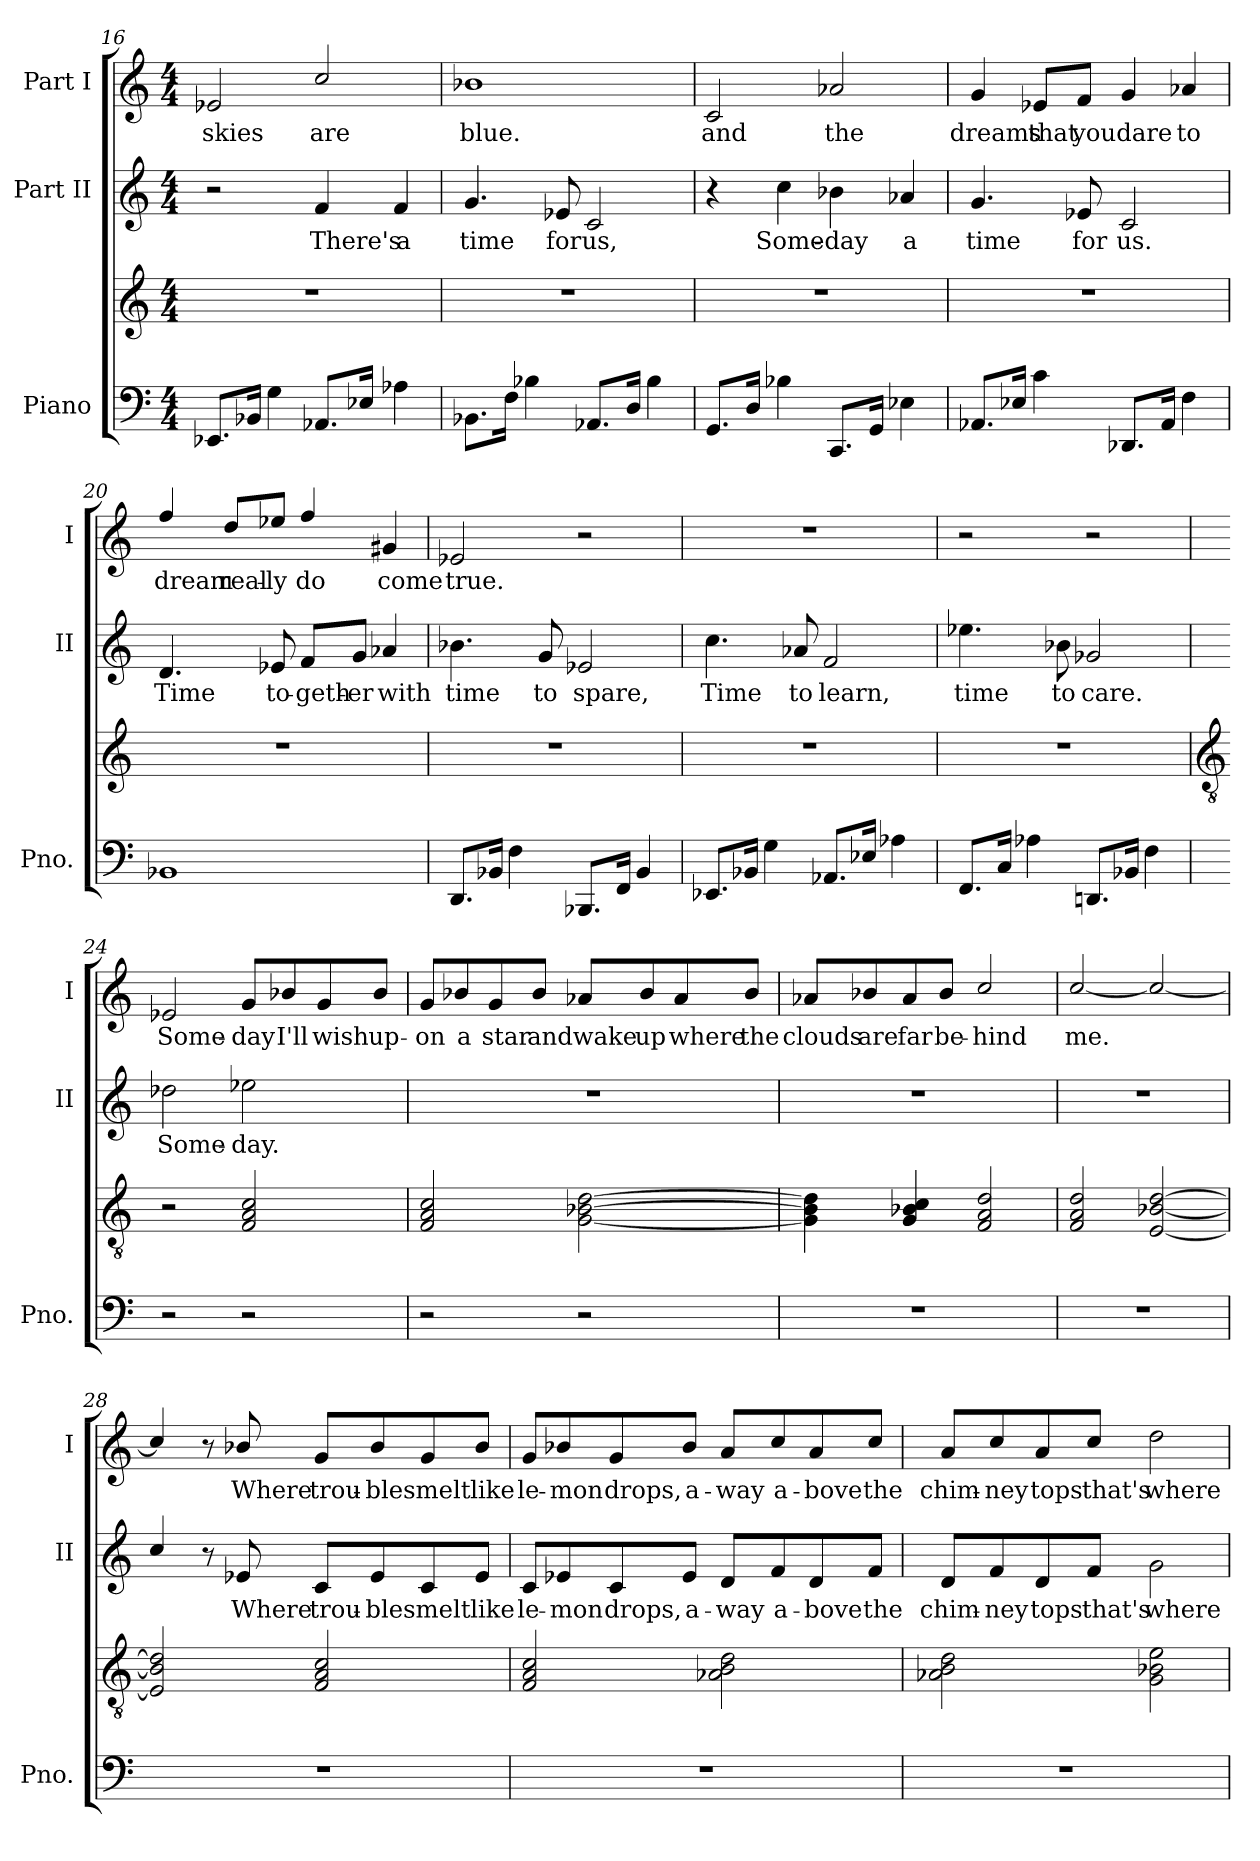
**kern	**kern	**kern	**text	**kern	**text
*part3	*part3	*part2	*part2	*part1	*part1
*staff4	*staff3	*staff2	*staff2	*staff1	*staff1
*I"Piano	*	*I"Part II	*	*I"Part I	*
*I'Pno.	*	*I'II	*	*I'I	*
*clefF4	*clefG2	*clefG2	*	*clefG2	*
*k[]	*k[]	*k[]	*	*k[]	*
*M4/4	*M4/4	*M4/4	*	*M4/4	*
=16	=16	=16	=16	=16	=16
!	!	!	!	!	!LO:LY:b
8.EE-X/L	1r	2r	.	2e-X/	skies
16BB-X/Jk	.	.	.	.	.
4G\	.	.	.	.	.
!	!	!	!LO:LY:b	!	!LO:LY:b
8.AA-X/L	.	4f/	There's	2cc/	are
16E-X/Jk	.	.	.	.	.
!	!	!	!LO:LY:b	!	!
4A-X\	.	4f/	a	.	.
=17	=17	=17	=17	=17	=17
!	!	!	!LO:LY:b	!	!LO:LY:b
8.BB-X\L	1r	4.g/	time	1b-X	blue.
16F\Jk	.	.	.	.	.
4B-X\	.	.	.	.	.
!	!	!	!LO:LY:b	!	!
.	.	8e-X/	for	.	.
!	!	!	!LO:LY:b	!	!
8.AA-X/L	.	2c/	us,	.	.
16D/Jk	.	.	.	.	.
4B-\	.	.	.	.	.
=18	=18	=18	=18	=18	=18
!	!	!	!	!	!LO:LY:b
8.GG/L	1r	4r	.	2c/	and
16D/Jk	.	.	.	.	.
!	!	!	!LO:LY:b	!	!
4B-X\	.	4cc\	Some-	.	.
!	!	!	!LO:LY:b	!	!LO:LY:b
8.CC/L	.	4b-X\	-day	2a-X/	the
16GG/Jk	.	.	.	.	.
!	!	!	!LO:LY:b	!	!
4E-X\	.	4a-X/	a	.	.
!!LO:LB:g=z
=19	=19	=19	=19	=19	=19
!	!	!	!LO:LY:b	!	!LO:LY:b
8.AA-X/L	1r	4.g/	time	4g/	dreams
16E-X/Jk	.	.	.	.	.
!	!	!	!	!	!LO:LY:b
4c\	.	.	.	8e-X/L	that
!	!	!	!LO:LY:b	!	!LO:LY:b
.	.	8e-X/	for	8f/J	you
!	!	!	!LO:LY:b	!	!LO:LY:b
8.DD-X/L	.	2c/	us.	4g/	dare
16AA-/Jk	.	.	.	.	.
!	!	!	!	!	!LO:LY:b
4F\	.	.	.	4a-X/	to
=20	=20	=20	=20	=20	=20
!	!	!	!LO:LY:b	!	!LO:LY:b
1BB-X	1r	4.d/	Time	4ff/	dream
!	!	!	!	!	!LO:LY:b
.	.	.	.	8dd/L	real-
!	!	!	!LO:LY:b	!	!LO:LY:b
.	.	8e-X/	to-	8ee-X/J	-ly
!	!	!	!LO:LY:b	!	!LO:LY:b
.	.	8f/L	-geth-	4ff/	do
!	!	!	!LO:LY:b	!	!
.	.	8g/J	-er	.	.
!	!	!	!LO:LY:b	!	!LO:LY:b
.	.	4a-X/	with	4g#X/	come
=21	=21	=21	=21	=21	=21
!	!	!	!LO:LY:b	!	!LO:LY:b
8.DD/L	1r	4.b-X\	time	2e-X/	true.
16BB-X/Jk	.	.	.	.	.
4F\	.	.	.	.	.
!	!	!	!LO:LY:b	!	!
.	.	8g/	to	.	.
!	!	!	!LO:LY:b	!	!
8.BBB-X/L	.	2e-X/	spare,	2r	.
16FF/Jk	.	.	.	.	.
4BB-/	.	.	.	.	.
!!LO:PB:g=z
=22	=22	=22	=22	=22	=22
!	!	!	!LO:LY:b	!	!
8.EE-X/L	1r	4.cc\	Time	1r	.
16BB-X/Jk	.	.	.	.	.
4G\	.	.	.	.	.
!	!	!	!LO:LY:b	!	!
.	.	8a-X/	to	.	.
!	!	!	!LO:LY:b	!	!
8.AA-X/L	.	2f/	learn,	.	.
16E-X/Jk	.	.	.	.	.
4A-X\	.	.	.	.	.
!!LO:LB:g=z
=23	=23	=23	=23	=23	=23
!	!	!	!LO:LY:b	!	!
8.FF/L	1r	4.ee-X\	time	2r	.
16C/Jk	.	.	.	.	.
4A-X\	.	.	.	.	.
!	!	!	!LO:LY:b	!	!
.	.	8b-X\	to	.	.
!	!	!	!LO:LY:b	!	!
8.DDn/L	.	2g-X/	care.	2r	.
16BB-X/Jk	.	.	.	.	.
4F\	.	.	.	.	.
=24	=24	=24	=24	=24	=24
*	*clefGv2	*	*	*	*
!	!	!	!LO:LY:b	!	!LO:LY:b
2r	2r	2dd-X\	Some-	2e-X/	Some-
!	!	!	!LO:LY:b	!	!LO:LY:b
2r	2F/ 2A/ 2c/	2ee-X\	-day.	8g/L	day
!	!	!	!	!	!LO:LY:b
.	.	.	.	8b-X/	I'll
!	!	!	!	!	!LO:LY:b
.	.	.	.	8g/	wish
!	!	!	!	!	!LO:LY:b
.	.	.	.	8b-/J	up-
=25	=25	=25	=25	=25	=25
!	!	!	!	!	!LO:LY:b
2r	2F/ 2A/ 2c/	1r	.	8g/L	-on
!	!	!	!	!	!LO:LY:b
.	.	.	.	8b-X/	a
!	!	!	!	!	!LO:LY:b
.	.	.	.	8g/	star
!	!	!	!	!	!LO:LY:b
.	.	.	.	8b-/J	and
!	!	!	!	!	!LO:LY:b
2r	[2G\ [2B-X\ [2d\	.	.	8a-X/L	wake
!	!	!	!	!	!LO:LY:b
.	.	.	.	8b-/	up
!	!	!	!	!	!LO:LY:b
.	.	.	.	8a-/	where
!	!	!	!	!	!LO:LY:b
.	.	.	.	8b-/J	the
!!LO:LB:g=z
=26	=26	=26	=26	=26	=26
!	!	!	!	!	!LO:LY:b
1r	4G\] 4B-\] 4d\]	1r	.	8a-X/L	clouds
!	!	!	!	!	!LO:LY:b
.	.	.	.	8b-X/	are
!	!	!	!	!	!LO:LY:b
.	4G/ 4B-X/ 4c/	.	.	8a-/	far
!	!	!	!	!	!LO:LY:b
.	.	.	.	8b-/J	be-
!	!	!	!	!	!LO:LY:b
.	2F/ 2A/ 2d/	.	.	2cc/	-hind
!!LO:PB:g=z
=27	=27	=27	=27	=27	=27
!	!	!	!	!	!LO:LY:b
1r	2F/ 2A/ 2d/	1r	.	[2cc/	me.
.	[2E/ [2B-X/ [2d/	.	.	2cc/_	.
=28	=28	=28	=28	=28	=28
1r	2E/] 2B-/] 2d/]	4cc/	.	4cc/]	.
.	.	8r	.	8r	.
!	!	!	!LO:LY:b	!	!LO:LY:b
.	.	8e-X/	Where	8b-X/	Where
!	!	!	!LO:LY:b	!	!LO:LY:b
.	2F/ 2A/ 2c/	8c/L	trou-	8g/L	trou-
!	!	!	!LO:LY:b	!	!LO:LY:b
.	.	8e-/	-bles	8b-/	-bles
!	!	!	!LO:LY:b	!	!LO:LY:b
.	.	8c/	melt	8g/	melt
!	!	!	!LO:LY:b	!	!LO:LY:b
.	.	8e-/J	like	8b-/J	like
=29	=29	=29	=29	=29	=29
!	!	!	!LO:LY:b	!	!LO:LY:b
1r	2F/ 2A/ 2c/	8c/L	le-	8g/L	le-
!	!	!	!LO:LY:b	!	!LO:LY:b
.	.	8e-X/	-mon	8b-X/	-mon
!	!	!	!LO:LY:b	!	!LO:LY:b
.	.	8c/	drops,	8g/	drops,
!	!	!	!LO:LY:b	!	!LO:LY:b
.	.	8e-/J	a-	8b-/J	a-
!	!	!	!LO:LY:b	!	!LO:LY:b
.	2A-X\ 2B\ 2d\	8d/L	-way	8a/L	-way
!	!	!	!LO:LY:b	!	!LO:LY:b
.	.	8f/	a-	8cc/	a-
!	!	!	!LO:LY:b	!	!LO:LY:b
.	.	8d/	-bove	8a/	-bove
!	!	!	!LO:LY:b	!	!LO:LY:b
.	.	8f/J	the	8cc/J	the
!!LO:LB:g=z
=30	=30	=30	=30	=30	=30
!	!	!	!LO:LY:b	!	!LO:LY:b
1r	2A-X\ 2B\ 2d\	8d/L	chim-	8a/L	chim-
!	!	!	!LO:LY:b	!	!LO:LY:b
.	.	8f/	-ney	8cc/	-ney
!	!	!	!LO:LY:b	!	!LO:LY:b
.	.	8d/	tops	8a/	tops
!	!	!	!LO:LY:b	!	!LO:LY:b
.	.	8f/J	that's	8cc/J	that's
!	!	!	!LO:LY:b	!	!LO:LY:b
.	2G\ 2B-X\ 2e\	2g\	where	2dd\	where
=	=	=	=	=	=
*-	*-	*-	*-	*-	*-
